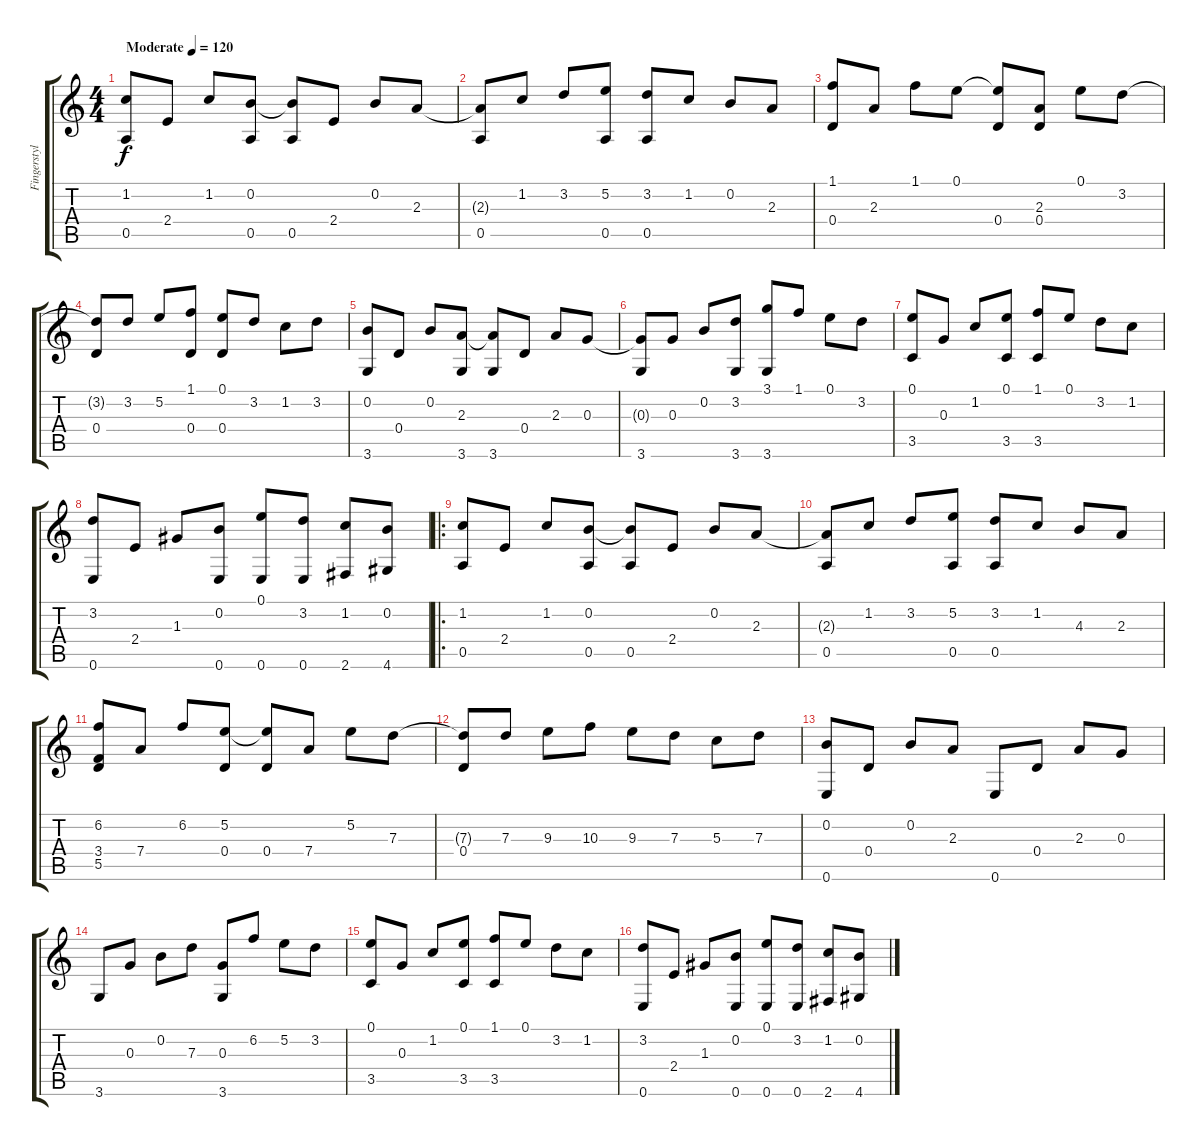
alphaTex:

\track ("Fingerstyle guitar" "Fingerstyl") {instrument acousticguitarnylon}
\staff {score tabs}
\tuning (E4 B3 G3 D3 A2 E2) {hide}
\ts (4 4)
\tempo (120 "Moderate")
\clef g2
\ks c
(1.2 0.5).8{dy f instrument acousticguitarnylon} 2.4.8 1.2.8 (0.2 0.5).8 (0.2{t} 0.5).8 2.4.8 0.2.8 2.3.8 |
(2.3{t} 0.5).8 1.2.8 3.2.8 (5.2 0.5).8 (3.2 0.5).8 1.2.8 0.2.8 2.3.8 |
(1.1 0.4).8 2.3.8 1.1.8 0.1.8 (0.1{t} 0.4).8 (2.3 0.4).8 0.1.8 3.2.8 |
(3.2{t} 0.4).8 3.2.8 5.2.8 (1.1 0.4).8 (0.1 0.4).8 3.2.8 1.2.8 3.2.8 |
(0.2 3.6).8 0.4.8 0.2.8 (2.3 3.6).8 (2.3{t} 3.6).8 0.4.8 2.3.8 0.3.8 |
(0.3{t} 3.6).8 0.3.8 0.2.8 (3.2 3.6).8 (3.1 3.6).8 1.1.8 0.1.8 3.2.8 |
(0.1 3.5).8 0.3.8 1.2.8 (0.1 3.5).8 (1.1 3.5).8 0.1.8 3.2.8 1.2.8 |
(3.2 0.6).8 2.4.8 1.3.8 (0.2 0.6).8 (0.1 0.6).8 (3.2 0.6).8 (1.2 2.6).8 (0.2 4.6).8 |
\ro
(1.2 0.5).8 2.4.8 1.2.8 (0.2 0.5).8 (0.2{t} 0.5).8 2.4.8 0.2.8 2.3.8 |
(2.3{t} 0.5).8 1.2.8 3.2.8 (5.2 0.5).8 (3.2 0.5).8 1.2.8 4.3.8 2.3.8 |
(6.2 3.4 5.5).8 7.4.8 6.2.8 (5.2 0.4).8 (5.2{t} 0.4).8 7.4.8 5.2.8 7.3.8 |
(7.3{t} 0.4).8 7.3.8 9.3.8 10.3.8 9.3.8 7.3.8 5.3.8 7.3.8 |
(0.2 0.6).8 0.4.8 0.2.8 2.3.8 0.6.8 0.4.8 2.3.8 0.3.8 |
3.6.8 0.3.8 0.2.8 7.3.8 (0.3 3.6).8 6.2.8 5.2.8 3.2.8 |
(0.1 3.5).8 0.3.8 1.2.8 (0.1 3.5).8 (1.1 3.5).8 0.1.8 3.2.8 1.2.8 |
(3.2 0.6).8 2.4.8 1.3.8 (0.2 0.6).8 (0.1 0.6).8 (3.2 0.6).8 (1.2 2.6).8 (0.2 4.6).8
